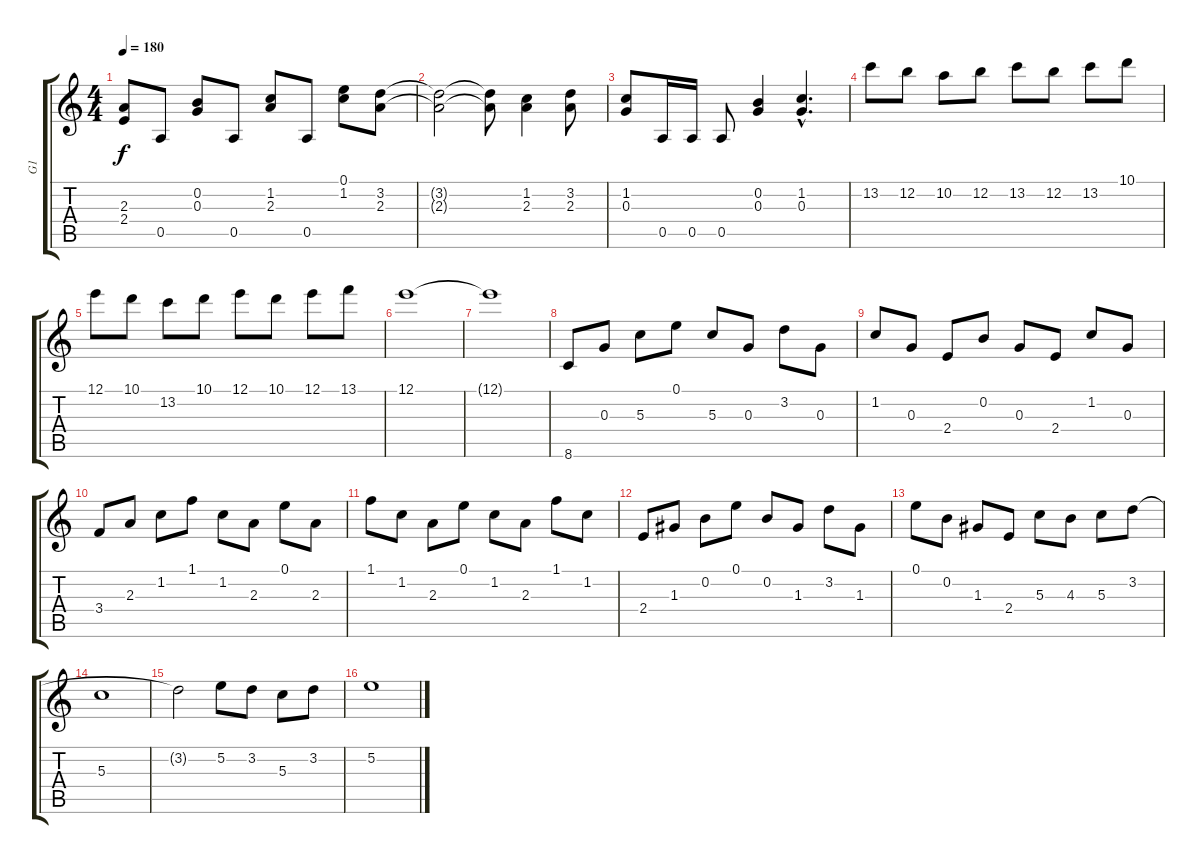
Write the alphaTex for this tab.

\track ("G1" "G1") {instrument distortionguitar}
\staff {score tabs}
\tuning (E4 B3 G3 D3 A2 E2) {hide}
\ts (4 4)
\tempo 180
\clef g2
\ks c
(2.3{t} 2.4{t}).8{dy f} 0.5.8 (0.2 0.3).8 0.5.8 (1.2 2.3).8 0.5.8 (0.1 1.2).8 (3.2 2.3).8 |
(3.2{t} 2.3{t}).2 (3.2{t} 2.3{t}).8 (1.2 2.3).4 (3.2 2.3).8 |
(1.2 0.3).8 0.5.16 0.5.16 0.5.8 (0.2 0.3).4 (1.2{hac} 0.3{hac}).4{d} |
13.2.8 12.2.8 10.2.8 12.2.8 13.2.8 12.2.8 13.2.8 10.1.8 |
12.1.8 10.1.8 13.2.8 10.1.8 12.1.8 10.1.8 12.1.8 13.1.8 |
12.1.1 |
12.1{t}.1 |
8.6.8 0.3.8 5.3.8 0.1.8 5.3.8 0.3.8 3.2.8 0.3.8 |
1.2.8 0.3.8 2.4.8 0.2.8 0.3.8 2.4.8 1.2.8 0.3.8 |
3.4.8 2.3.8 1.2.8 1.1.8 1.2.8 2.3.8 0.1.8 2.3.8 |
1.1.8 1.2.8 2.3.8 0.1.8 1.2.8 2.3.8 1.1.8 1.2.8 |
2.4.8 1.3.8 0.2.8 0.1.8 0.2.8 1.3.8 3.2.8 1.3.8 |
0.1.8 0.2.8 1.3.8 2.4.8 5.3.8 4.3.8 5.3.8 3.2.8 |
5.3.1 |
3.2{t}.2 5.2.8 3.2.8 5.3.8 3.2.8 |
5.2.1
